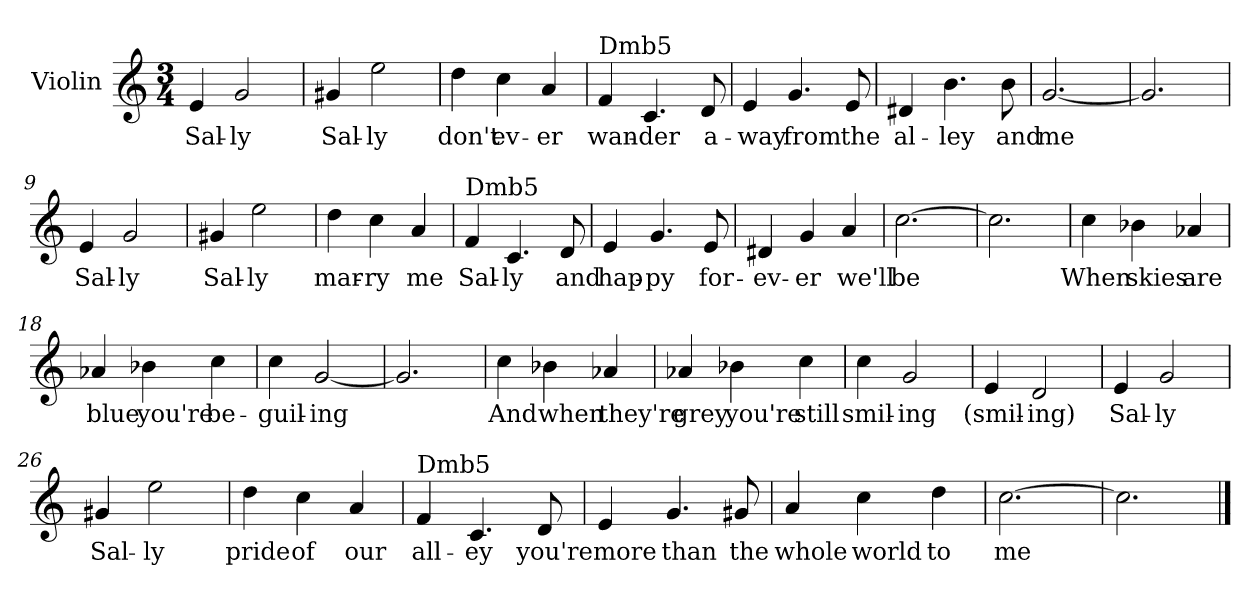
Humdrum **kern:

**kern	**text
*part1	*part1
*staff1	*staff1
*I"Violin	*
*I'Vln	*
*clefG2	*
*M3/4	*
=1	=1
4e/	Sal-
2g/	-ly
=2	=2
4g#X/	Sal-
2ee\	-ly
=3	=3
4dd\	don't
4cc\	ev-
4a/	-er
=4	=4
!LO:TX:a:t=Dmb5	!
4f/	wan-
4.c/	-der
8d/	a-
!!LO:LB:g=z
=5	=5
4e/	-way
4.g/	from
8e/	the
=6	=6
4d#X/	al-
4.b\	-ley
8b\	and
=7	=7
[2.g/	me
=8	=8
2.g/]	.
!!LO:LB:g=z
=9	=9
4e/	Sal-
2g/	-ly
=10	=10
4g#X/	Sal-
2ee\	-ly
=11	=11
4dd\	mar-
4cc\	-ry
4a/	me
=12	=12
!LO:TX:a:t=Dmb5	!
4f/	Sal-
4.c/	-ly
8d/	and
!!LO:LB:g=z
=13	=13
4e/	hap-
4.g/	-py
8e/	for-
=14	=14
4d#X/	-ev-
4g/	-er
4a/	we'll
=15	=15
[2.cc\	be
=16	=16
2.cc\]	.
!!LO:LB:g=z
=17	=17
4cc\	When
4b-X\	skies
4a-X/	are
=18	=18
4a-X/	blue
4b-X\	you're
4cc\	be-
=19	=19
4cc\	-guil-
[2g/	-ing
=20	=20
2.g/]	.
!!LO:LB:g=z
=21	=21
4cc\	And
4b-X\	when
4a-X/	they're
=22	=22
4a-X/	grey
4b-X\	you're
4cc\	still
=23	=23
4cc\	smil-
2g/	-ing
=24	=24
4e/	(smil-
2d/	-ing)
!!LO:LB:g=z
=25	=25
4e/	Sal-
2g/	-ly
=26	=26
4g#X/	Sal-
2ee\	-ly
=27	=27
4dd\	pride
4cc\	of
4a/	our
=28	=28
!LO:TX:a:t=Dmb5	!
4f/	all-
4.c/	-ey
8d/	you're
!!LO:LB:g=z
=29	=29
4e/	more
4.g/	than
8g#X/	the
=30	=30
4a/	whole
4cc\	world
4dd\	to
=31	=31
[2.cc\	me
=32	=32
2.cc\]	.
==	==
*-	*-
